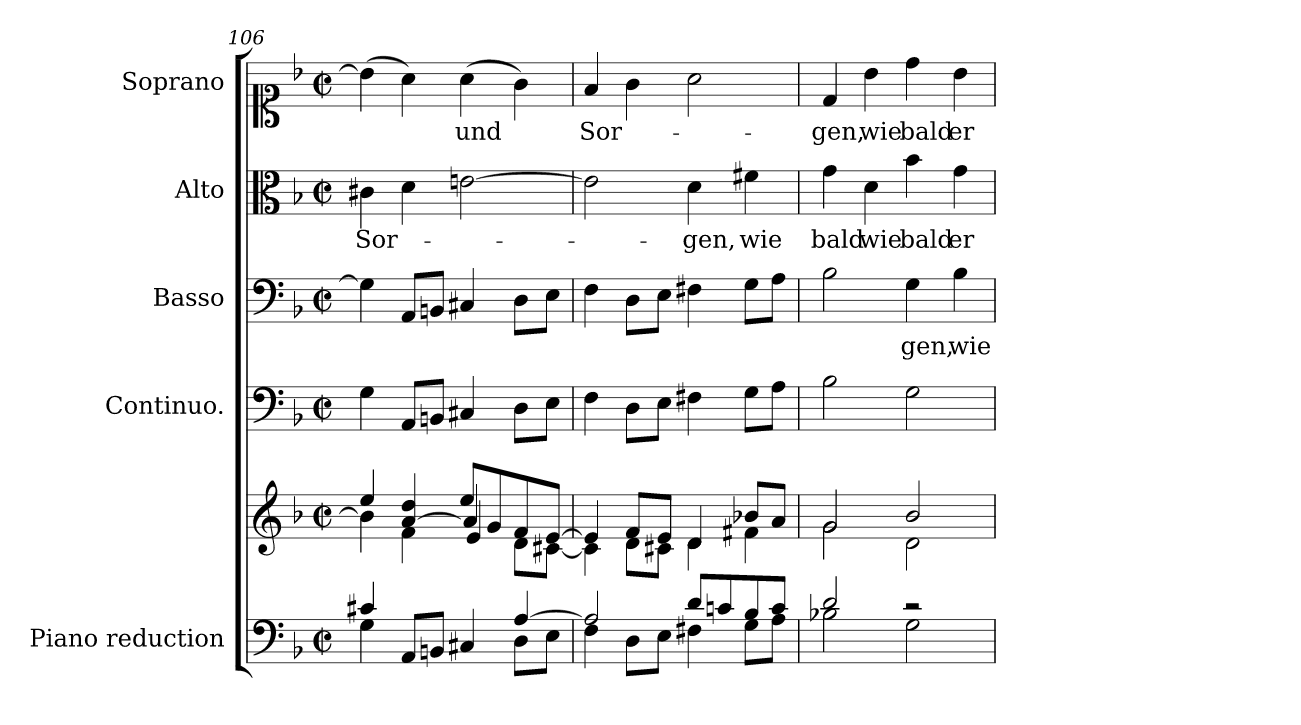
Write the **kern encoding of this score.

**kern	**kern	**kern	**kern	**text	**kern	**text	**kern	**text
*part5	*part5	*part4	*part3	*part3	*part2	*part2	*part1	*part1
*staff6	*staff5	*staff4	*staff3	*staff3	*staff2	*staff2	*staff1	*staff1
*I"Piano reduction	*	*I"Continuo.	*I"Basso	*	*I"Alto	*	*I"Soprano	*
*I'Pno	*	*	*	*	*	*	*	*
!!LO:LB:g=z
*clefF4	*clefG2	*clefF4	*clefF4	*	*clefC3	*	*clefC1	*
*k[b-]	*k[b-]	*k[b-]	*k[b-]	*	*k[b-]	*	*k[b-]	*
*F:	*F:	*F:	*F:	*	*F:	*	*F:	*
*M2/2	*M2/2	*M2/2	*M2/2	*	*M2/2	*	*M2/2	*
*met(c|)	*met(c|)	*met(c|)	*met(c|)	*	*met(c|)	*	*met(c|)	*
=106	=106	=106	=106	=106	=106	=106	=106	=106
*^	*^	*	*	*	*	*	*	*
*	*	*	*^	*	*	*	*	*	*	*
!	!	!	!	!	!	!	!	!	!LO:LY:b	!	!
4c#X/	4G\	4ee/	4b-\]	2ryy	4G\	4G\]	.	4c#X\	Sor-	(>4b-\]	.
4ryy	8AA/L	[4a/ 4dd/	4f\	.	8AA/L	8AA/L	.	4d\	.	4a\)	.
.	8BBn/J	.	.	.	8BBn/J	8BBn/J	.	.	.	.	.
!	!	!	!	!	!	!	!	!	!	!	!LO:LY:b
4ryy	4C#X/	8ee/L	4a/]	4e/	4C#X/	4C#X/	.	[2en\	.	(>4a\	und
.	.	8g/	.	.	.	.	.	.	.	.	.
[4A/	8D\L	8f/	8d\L	4ryy	8D\L	8D\L	.	.	.	4g\)	.
.	8E\J	[8e/J	[8c#X\J	.	8E\J	8E\J	.	.	.	.	.
*	*	*	*v	*v	*	*	*	*	*	*	*
=107	=107	=107	=107	=107	=107	=107	=107	=107	=107	=107
!	!	!	!	!	!	!	!	!	!	!LO:LY:b
2A/]	4F\	4e/]	4c#\]	4F\	4F\	.	2e\]	.	4f/	Sor-
.	8D\L	8f/L	8d\L	8D\L	8D\L	.	.	.	4g\	.
.	8E\J	8e/J	8c#X\J	8E\J	8E\J	.	.	.	.	.
!	!	!	!	!	!	!	!	!LO:LY:b	!	!
8d/L	4F#X\	4d/	4d\	4F#X\	4F#X\	.	4d\	gen,	2a\	.
8cn/	.	.	.	.	.	.	.	.	.	.
!	!	!	!	!	!	!	!	!LO:LY:b	!	!
8B-/	8G\L	8b-X/L	4f#X\	8G\L	8G\L	.	4f#X\	wie	.	.
8c/J	8A\J	8a/J	.	8A\J	8A\J	.	.	.	.	.
=108	=108	=108	=108	=108	=108	=108	=108	=108	=108	=108
!	!	!	!	!	!	!	!	!LO:LY:b	!	!LO:LY:b
2d/	2B-X\	2g/	2g\	2B-\	2B-\	.	4g\	bald	4d/	gen,
!	!	!	!	!	!	!	!	!LO:LY:b	!	!LO:LY:b
.	.	.	.	.	.	.	4d\	wie	4b-\	wie
!	!	!	!	!	!	!LO:LY:b	!	!LO:LY:b	!	!LO:LY:b
2r	2G\	2b-/	2d\	2G\	4G\	-gen,	4b-\	bald	4dd\	bald
!	!	!	!	!	!	!LO:LY:b	!	!LO:LY:b	!	!LO:LY:b
.	.	.	.	.	4B-\	wie	4g\	er-	4b-\	er-
*v	*v	*	*	*	*	*	*	*	*	*
*	*v	*v	*	*	*	*	*	*	*
=	=	=	=	=	=	=	=	=
*-	*-	*-	*-	*-	*-	*-	*-	*-
